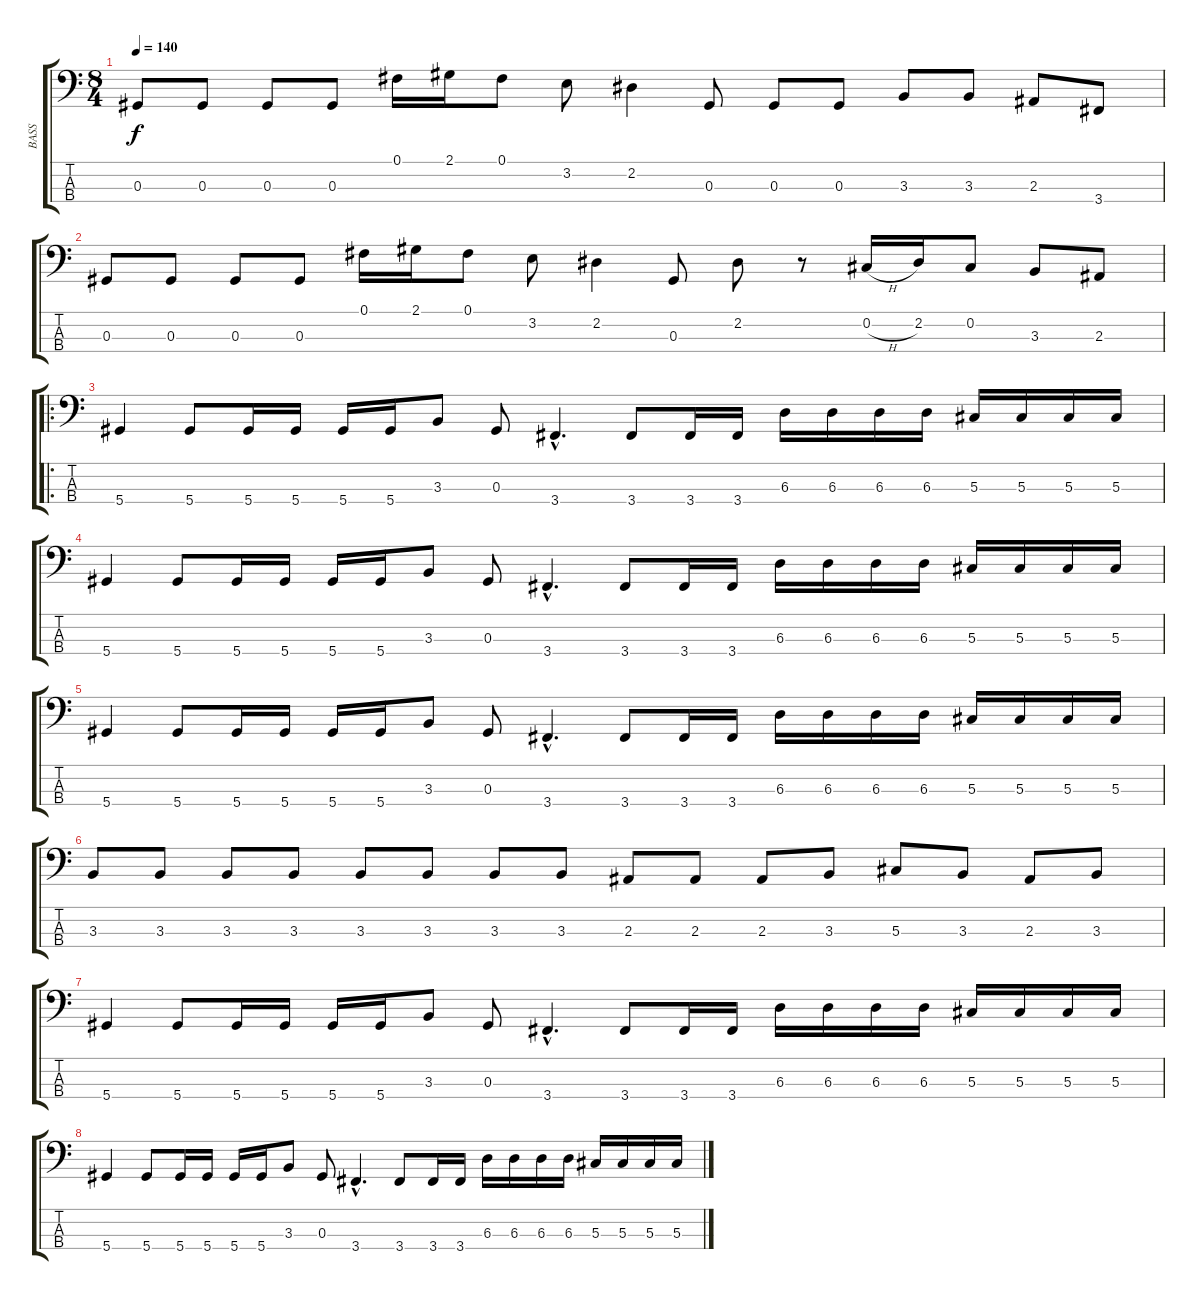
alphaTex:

\track ("BASS" "BASS") {instrument acousticguitarnylon}
\staff {score tabs}
\tuning (Gb2 Db2 Ab1 Eb1) {hide}
\ts (8 4)
\tempo 140
\clef f4
\ks c
0.3.8{dy f} 0.3.8 0.3.8 0.3.8 0.1.16 2.1.16 0.1.8 3.2.8 2.2.4 0.3.8 0.3.8 0.3.8 3.3.8 3.3.8 2.3.8 3.4.8 |
0.3.8 0.3.8 0.3.8 0.3.8 0.1.16 2.1.16 0.1.8 3.2.8 2.2.4 0.3.8 2.2.8 r.8 0.2{h}.16 2.2.16 0.2.8 3.3.8 2.3.8 |
\ro
5.4.4 5.4.8 5.4.16 5.4.16 5.4.16 5.4.16 3.3.8 0.3.8 3.4{hac}.4{d} 3.4.8 3.4.16 3.4.16 6.3.16 6.3.16 6.3.16 6.3.16 5.3.16 5.3.16 5.3.16 5.3.16 |
5.4.4 5.4.8 5.4.16 5.4.16 5.4.16 5.4.16 3.3.8 0.3.8 3.4{hac}.4{d} 3.4.8 3.4.16 3.4.16 6.3.16 6.3.16 6.3.16 6.3.16 5.3.16 5.3.16 5.3.16 5.3.16 |
5.4.4 5.4.8 5.4.16 5.4.16 5.4.16 5.4.16 3.3.8 0.3.8 3.4{hac}.4{d} 3.4.8 3.4.16 3.4.16 6.3.16 6.3.16 6.3.16 6.3.16 5.3.16 5.3.16 5.3.16 5.3.16 |
3.3.8 3.3.8 3.3.8 3.3.8 3.3.8 3.3.8 3.3.8 3.3.8 2.3.8 2.3.8 2.3.8 3.3.8 5.3.8 3.3.8 2.3.8 3.3.8 |
5.4.4 5.4.8 5.4.16 5.4.16 5.4.16 5.4.16 3.3.8 0.3.8 3.4{hac}.4{d} 3.4.8 3.4.16 3.4.16 6.3.16 6.3.16 6.3.16 6.3.16 5.3.16 5.3.16 5.3.16 5.3.16 |
5.4.4 5.4.8 5.4.16 5.4.16 5.4.16 5.4.16 3.3.8 0.3.8 3.4{hac}.4{d} 3.4.8 3.4.16 3.4.16 6.3.16 6.3.16 6.3.16 6.3.16 5.3.16 5.3.16 5.3.16 5.3.16
